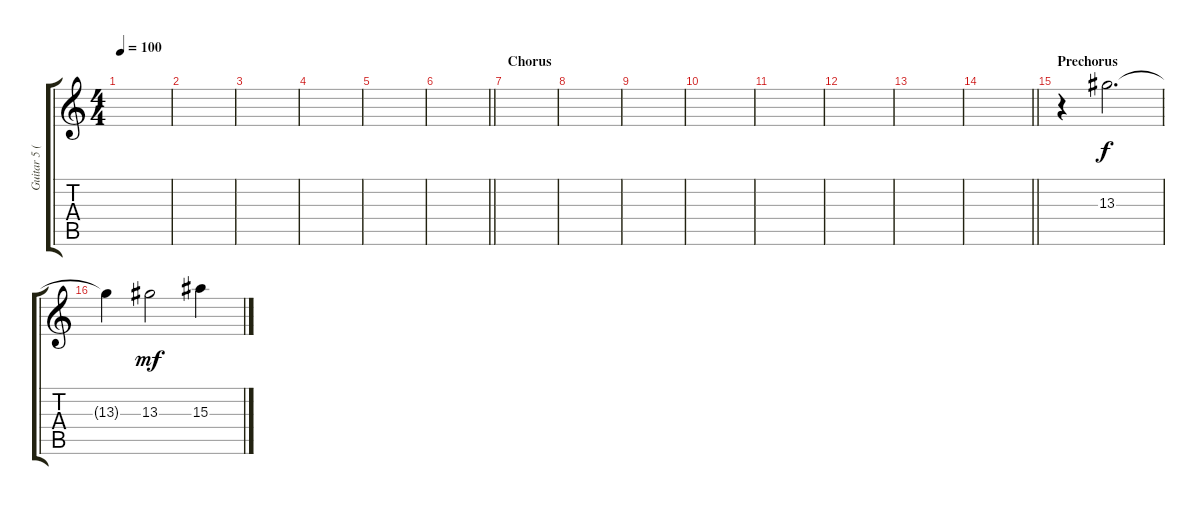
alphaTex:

\track ("Guitar 5 (Dist)" "Guitar 5 (") {instrument distortionguitar}
\staff {score tabs}
\tuning (E4 B3 G3 D3 A2 E2) {hide}
\ts (4 4)
\tempo 100
\clef g2
\ks c
|
|
|
|
|
\barLineRight lightlight
|
\section ("" "Chorus")
|
|
|
|
|
|
|
\barLineRight lightlight
|
\section ("" "Prechorus")
r.4 13.3.2{d} |
13.3{t}.4{dy f} 13.3.2{dy mf} 15.3.4
